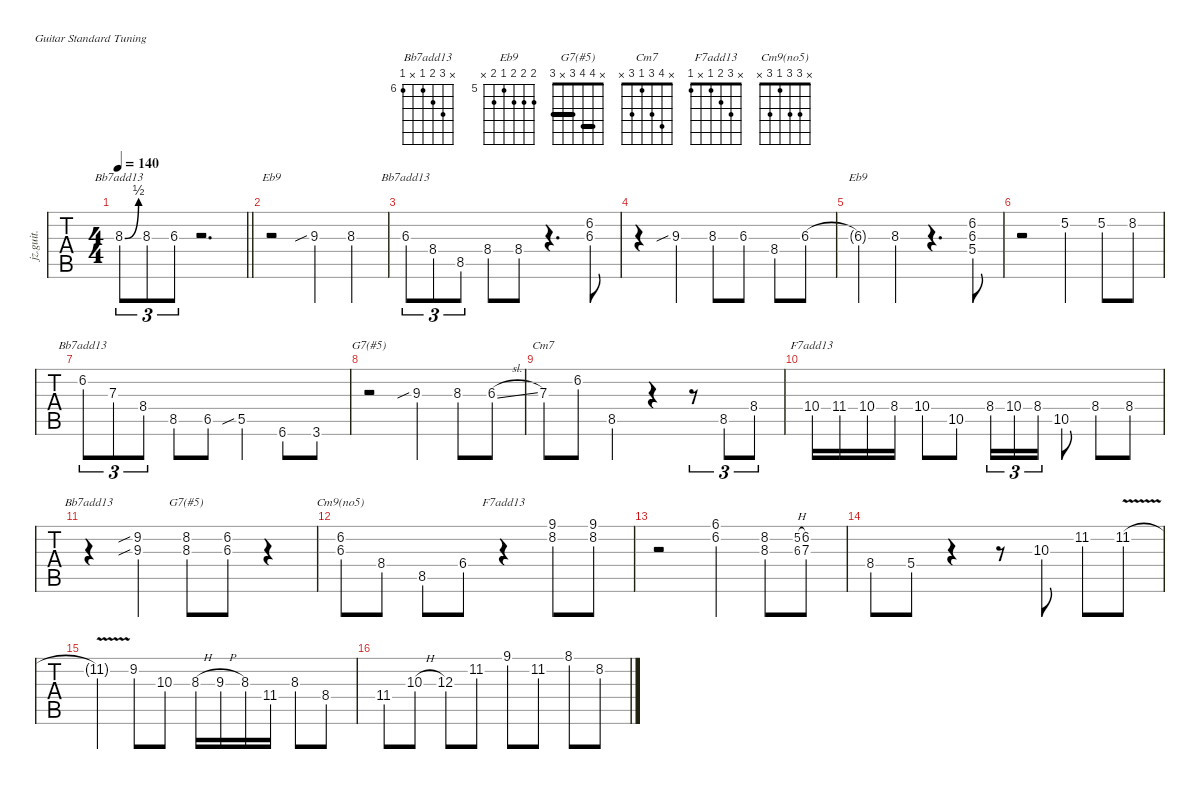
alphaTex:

\defaultSystemsLayout 4
\hideDynamics
\bracketExtendMode nobrackets
\otherSystemsTrackNameOrientation horizontal
\track ("Solo" "jz.guit.") {instrument electricguitarjazz}
\staff {tabs}
\tuning (E4 B3 G3 D3 A2 E2)
\chord ("Bb7add13" x 8 7 6 x 6) {firstfret 6}
\chord ("Eb9" 6 6 6 5 6 x) {firstfret 5}
\chord ("G7(#5)" x 4 4 3 x 3) {showfingering false barre (3 4)}
\chord ("Cm7" x 4 3 1 3 x)
\chord ("F7add13" x 3 2 1 x 1) {showfingering false}
\chord ("Cm9(no5)" x 3 3 1 3 x)
\ts (4 4)
\tempo 140
\clef g2
\barLineRight lightlight
\ks bb
8.3{be (bend 0 0 8.4 2) acc b}.8{tu (3 2) ch "Bb7add13" dy mf instrument electricguitarjazz} 8.3{acc b}.8{tu (3 2)} 6.3{acc b}.8{tu (3 2)} r.2{d} |
r.2{ch "Eb9"} 9.3{sib acc forcenatural}.4 8.3{acc b}.4 |
6.3{acc b}.8{tu (3 2) ch "Bb7add13"} 8.4{acc b}.8{tu (3 2)} 8.5{acc forcenatural}.8{tu (3 2)} 8.4{acc b}.8 8.4{acc b}.8 r.4{d} (6.3{acc b} 6.2{acc forcenatural}).8 |
r.4 9.3{sib acc forcenatural}.4 8.3{acc b}.8 6.3{acc b}.8 8.4{acc b}.8 6.3{acc b}.8 |
6.3{t acc b}.4{ch "Eb9"} 8.3{acc b}.4 r.4{d} (6.2{acc forcenatural} 6.3{acc b} 5.4{acc forcenatural}).8 |
r.2 5.2{acc forcenatural}.4 5.2{acc forcenatural}.8 8.2{acc forcenatural}.8 |
6.2{acc forcenatural}.8{tu (3 2) ch "Bb7add13"} 7.3{acc forcenatural}.8{tu (3 2)} 8.4{acc b}.8{tu (3 2)} 8.5{acc forcenatural}.8 6.5{acc b}.8 5.5{sib acc forcenatural}.4 6.6{acc b}.8 3.6{acc forcenatural}.8 |
r.2{ch "G7(#5)"} 9.3{sib acc forcenatural}.4 8.3{acc b}.8 6.3{sl acc b}.8 |
7.3{acc forcenatural}.8{ch "Cm7"} 6.2{acc forcenatural}.8 8.5{acc forcenatural}.4 r.4 r.8{tu (3 2)} 8.5{acc forcenatural}.8{tu (3 2)} 8.4{acc b}.8{tu (3 2)} |
10.4{acc forcenatural}.16{ch "F7add13"} 11.4{acc b}.16 10.4{acc forcenatural}.16 8.4{acc b}.16 10.4{acc forcenatural}.8 10.5{acc forcenatural}.8 8.4{acc b}.16{tu (3 2)} 10.4{acc forcenatural}.16{tu (3 2)} 8.4{acc b}.16{tu (3 2)} 10.5{acc forcenatural}.8 8.4{acc b}.8 8.4{acc b}.8 |
r.4{ch "Bb7add13"} (9.2{sib acc b} 9.3{sib acc forcenatural}).4 (8.2{acc forcenatural} 8.3{acc b}).8{ch "G7(#5)"} (6.3{acc b} 6.2{acc forcenatural}).8 r.4 |
(6.2{acc forcenatural} 6.3{acc b}).8{ch "Cm9(no5)"} 8.4{acc b}.8 8.5{acc forcenatural}.8 6.4{acc b}.8 r.4{ch "F7add13"} (8.2{acc forcenatural} 9.1{acc b}).8 (8.2{acc forcenatural} 9.1{acc b}).8 |
r.2 (6.1{acc b} 6.2{acc forcenatural}).4 (8.2{acc forcenatural} 8.3{acc b}).8 (5.2{h acc forcenatural} 6.3{h acc b}).8{gr} (6.2{acc forcenatural} 7.3{acc forcenatural}).8 |
8.4{acc b}.8 5.4{acc forcenatural}.8 r.4 r.8 10.3{lf 3 acc forcenatural}.8 11.2{lf 4 acc b}.8 11.2{v acc b}.8 |
11.2{t acc b}.4 9.2{lf 2 acc b}.8 10.3{acc forcenatural}.8 8.3{h acc b}.16 9.3{h acc forcenatural}.16 8.3{acc b}.16 11.4{acc b}.16 8.3{acc b}.8 8.4{acc b}.8 |
11.4{acc b}.8 10.3{h acc forcenatural}.8 12.3{acc forcenatural}.8 11.2{acc b}.8 9.1{acc b}.8 11.2{acc b}.8 8.1{lf 2 acc forcenatural}.8 8.2{lf 2 acc forcenatural}.8
